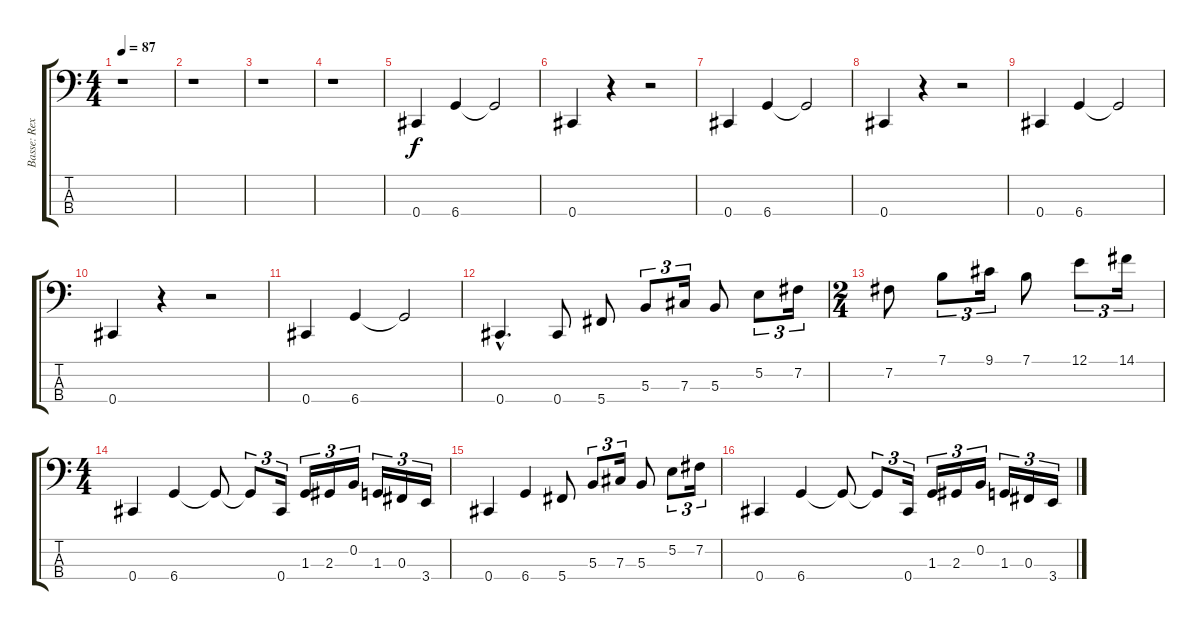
\track ("Basse: Rex" "Basse: Rex") {instrument electricbassfinger}
\staff {score tabs}
\tuning (E2 B1 Gb1 Db1) {hide}
\ts (4 4)
\tempo 87
\clef f4
\ks c
r.1{dy f instrument electricbassfinger} |
r.1 |
r.1 |
r.1 |
0.4.4 6.4.4 6.4{t}.2 |
0.4.4 r.4 r.2 |
0.4.4 6.4.4 6.4{t}.2 |
0.4.4 r.4 r.2 |
0.4.4 6.4.4 6.4{t}.2 |
0.4.4 r.4 r.2 |
0.4.4 6.4.4 6.4{t}.2 |
0.4{hac}.4{d} 0.4.8 5.4.8 5.3.8{tu (3 2)} 7.3.16{tu (3 2)} 5.3.8 5.2.8{tu (3 2)} 7.2.16{tu (3 2)} |
\ts (2 4)
7.2.8 7.1.8{tu (3 2)} 9.1.16{tu (3 2)} 7.1.8 12.1.8{tu (3 2)} 14.1.16{tu (3 2)} |
\ts (4 4)
0.4.4 6.4.4 6.4{t}.8 6.4{t}.8{tu (3 2)} 0.4.16{tu (3 2)} 1.3.16{tu (3 2)} 2.3.16{tu (3 2)} 0.2.16{tu (3 2)} 1.3.16{tu (3 2)} 0.3.16{tu (3 2)} 3.4.16{tu (3 2)} |
0.4.4 6.4.4 5.4.8 5.3.8{tu (3 2)} 7.3.16{tu (3 2)} 5.3.8 5.2.8{tu (3 2)} 7.2.16{tu (3 2)} |
0.4.4 6.4.4 6.4{t}.8 6.4{t}.8{tu (3 2)} 0.4.16{tu (3 2)} 1.3.16{tu (3 2)} 2.3.16{tu (3 2)} 0.2.16{tu (3 2)} 1.3.16{tu (3 2)} 0.3.16{tu (3 2)} 3.4.16{tu (3 2)}
